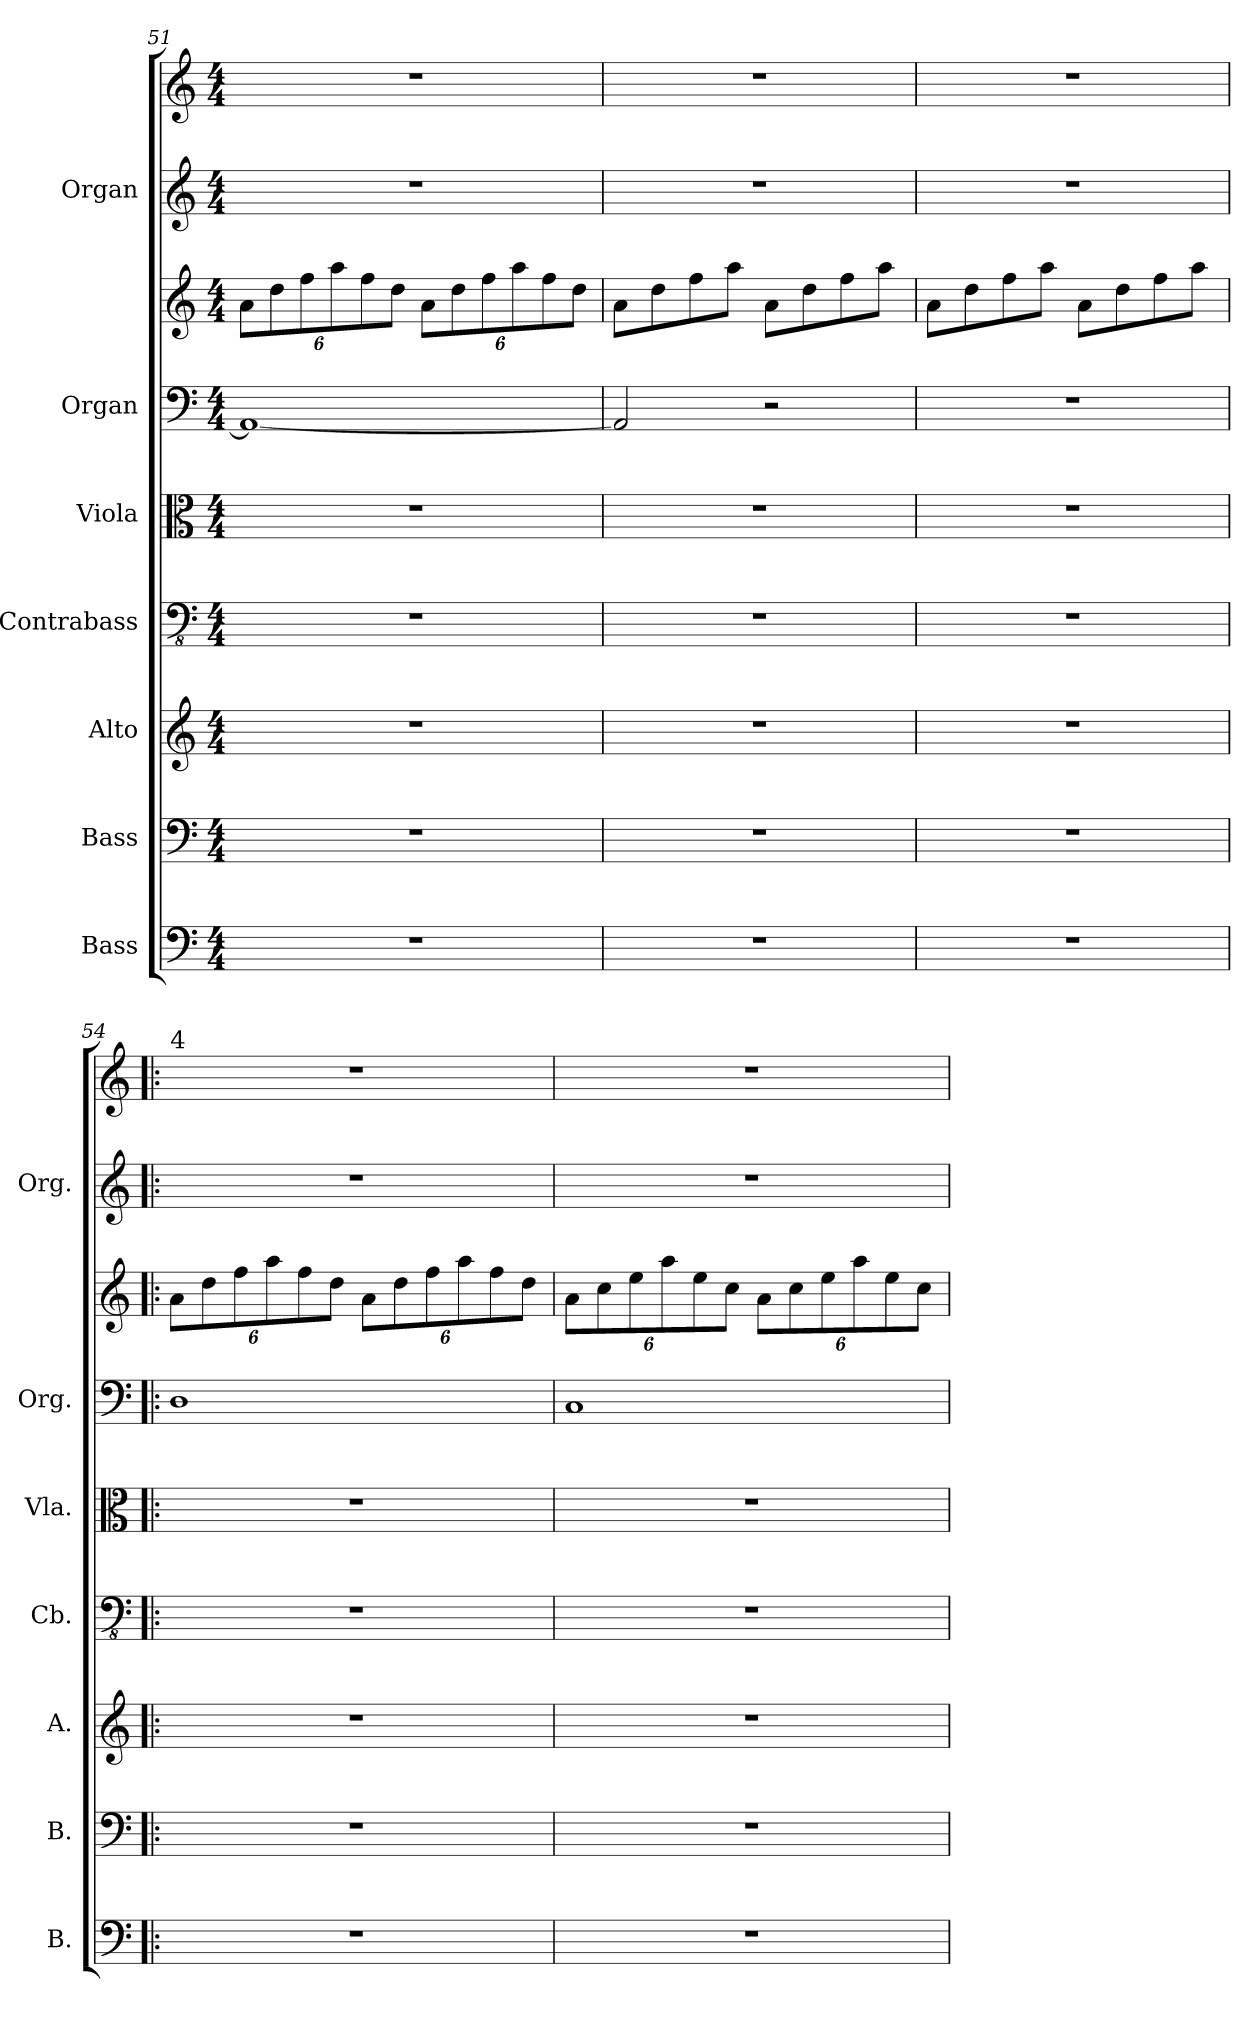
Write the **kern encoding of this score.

**kern	**kern	**kern	**kern	**kern	**kern	**kern	**kern	**kern
*part7	*part6	*part5	*part4	*part3	*part2	*part2	*part1	*part1
*staff9	*staff8	*staff7	*staff6	*staff5	*staff4	*staff3	*staff2	*staff1
*I"Bass	*I"Bass	*I"Alto	*I"Contrabass	*I"Viola	*I"Organ	*	*I"Organ	*
*I'B.	*I'B.	*I'A.	*I'Cb.	*I'Vla.	*I'Org.	*	*I'Org.	*
!!LO:PB:g=z
*clefF4	*clefF4	*clefG2	*clefFv4	*clefC3	*clefF4	*clefG2	*clefG2	*clefG2
*	*	*	*ITrd7c12	*	*	*	*	*
*k[]	*k[]	*k[]	*k[]	*k[]	*k[]	*k[]	*k[]	*k[]
*M4/4	*M4/4	*M4/4	*M4/4	*M4/4	*M4/4	*M4/4	*M4/4	*M4/4
*	*	*	*	*	*	*Xbrackettup	*	*
=51	=51	=51	=51	=51	=51	=51	=51	=51
1r	1r	1r	1r	1r	1AA_	12a\L	1r	1r
.	.	.	.	.	.	12dd\	.	.
.	.	.	.	.	.	12ff\	.	.
.	.	.	.	.	.	12aa\	.	.
.	.	.	.	.	.	12ff\	.	.
.	.	.	.	.	.	12dd\J	.	.
.	.	.	.	.	.	12a\L	.	.
.	.	.	.	.	.	12dd\	.	.
.	.	.	.	.	.	12ff\	.	.
.	.	.	.	.	.	12aa\	.	.
.	.	.	.	.	.	12ff\	.	.
.	.	.	.	.	.	12dd\J	.	.
=52	=52	=52	=52	=52	=52	=52	=52	=52
1r	1r	1r	1r	1r	2AA/]	8a\L	1r	1r
.	.	.	.	.	.	8dd\	.	.
.	.	.	.	.	.	8ff\	.	.
.	.	.	.	.	.	8aa\J	.	.
.	.	.	.	.	2r	8a\L	.	.
.	.	.	.	.	.	8dd\	.	.
.	.	.	.	.	.	8ff\	.	.
.	.	.	.	.	.	8aa\J	.	.
=53	=53	=53	=53	=53	=53	=53	=53	=53
1r	1r	1r	1r	1r	1r	8a\L	1r	1r
.	.	.	.	.	.	8dd\	.	.
.	.	.	.	.	.	8ff\	.	.
.	.	.	.	.	.	8aa\J	.	.
.	.	.	.	.	.	8a\L	.	.
.	.	.	.	.	.	8dd\	.	.
.	.	.	.	.	.	8ff\	.	.
.	.	.	.	.	.	8aa\J	.	.
=54!|:	=54!|:	=54!|:	=54!|:	=54!|:	=54!|:	=54!|:	=54!|:	=54!|:
!	!	!	!	!	!	!	!	!LO:TX:a:t=4
1r	1r	1r	1r	1r	1D	12a\L	1r	1r
.	.	.	.	.	.	12dd\	.	.
.	.	.	.	.	.	12ff\	.	.
.	.	.	.	.	.	12aa\	.	.
.	.	.	.	.	.	12ff\	.	.
.	.	.	.	.	.	12dd\J	.	.
.	.	.	.	.	.	12a\L	.	.
.	.	.	.	.	.	12dd\	.	.
.	.	.	.	.	.	12ff\	.	.
.	.	.	.	.	.	12aa\	.	.
.	.	.	.	.	.	12ff\	.	.
.	.	.	.	.	.	12dd\J	.	.
!!LO:PB:g=z
=55	=55	=55	=55	=55	=55	=55	=55	=55
1r	1r	1r	1r	1r	1C	12a\L	1r	1r
.	.	.	.	.	.	12cc\	.	.
.	.	.	.	.	.	12ee\	.	.
.	.	.	.	.	.	12aa\	.	.
.	.	.	.	.	.	12ee\	.	.
.	.	.	.	.	.	12cc\J	.	.
.	.	.	.	.	.	12a\L	.	.
.	.	.	.	.	.	12cc\	.	.
.	.	.	.	.	.	12ee\	.	.
.	.	.	.	.	.	12aa\	.	.
.	.	.	.	.	.	12ee\	.	.
.	.	.	.	.	.	12cc\J	.	.
=	=	=	=	=	=	=	=	=
*-	*-	*-	*-	*-	*-	*-	*-	*-
